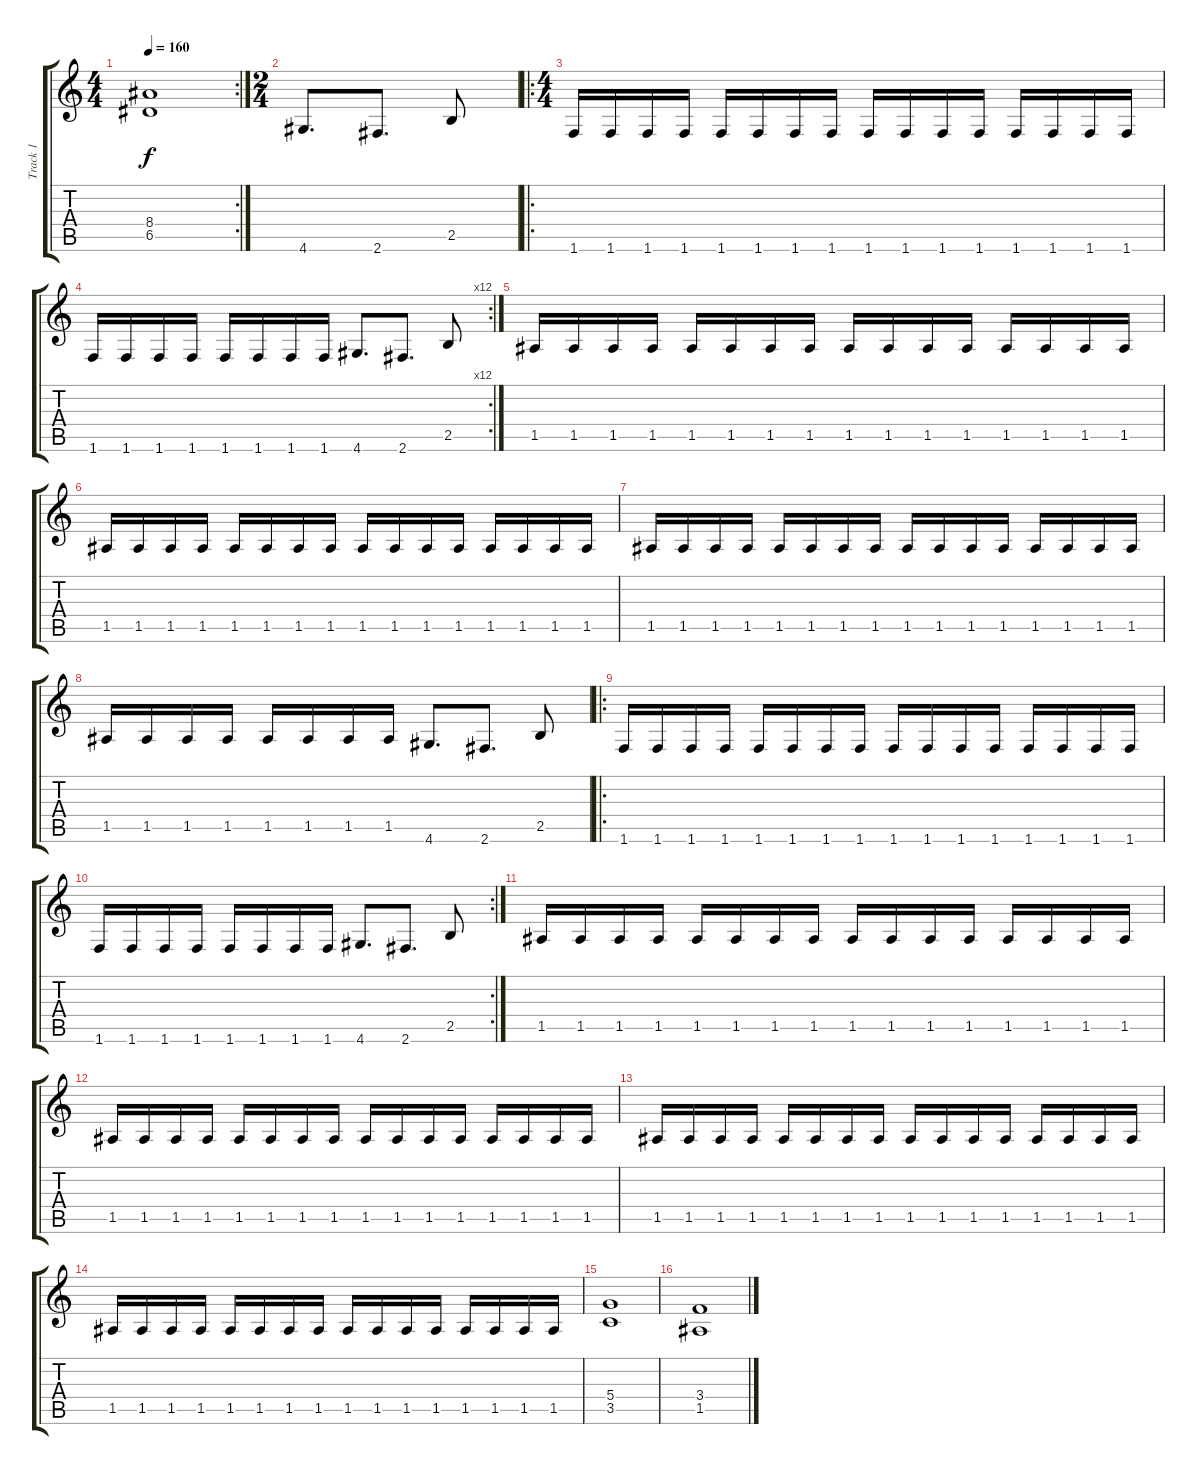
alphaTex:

\track ("Track 1" "Track 1") {instrument distortionguitar}
\staff {score tabs}
\tuning (E4 B3 G3 D3 A2 E2) {hide}
\rc 2
\ts (4 4)
\tempo 160
\clef g2
\ks c
(8.4 6.5).1{dy f} |
\ts (2 4)
4.6.8{d} 2.6.8{d} 2.5.8 |
\ro
\ts (4 4)
1.6.16 1.6.16 1.6.16 1.6.16 1.6.16 1.6.16 1.6.16 1.6.16 1.6.16 1.6.16 1.6.16 1.6.16 1.6.16 1.6.16 1.6.16 1.6.16 |
\rc 12
1.6.16 1.6.16 1.6.16 1.6.16 1.6.16 1.6.16 1.6.16 1.6.16 4.6.8{d} 2.6.8{d} 2.5.8 |
1.5.16 1.5.16 1.5.16 1.5.16 1.5.16 1.5.16 1.5.16 1.5.16 1.5.16 1.5.16 1.5.16 1.5.16 1.5.16 1.5.16 1.5.16 1.5.16 |
1.5.16 1.5.16 1.5.16 1.5.16 1.5.16 1.5.16 1.5.16 1.5.16 1.5.16 1.5.16 1.5.16 1.5.16 1.5.16 1.5.16 1.5.16 1.5.16 |
1.5.16 1.5.16 1.5.16 1.5.16 1.5.16 1.5.16 1.5.16 1.5.16 1.5.16 1.5.16 1.5.16 1.5.16 1.5.16 1.5.16 1.5.16 1.5.16 |
1.5.16 1.5.16 1.5.16 1.5.16 1.5.16 1.5.16 1.5.16 1.5.16 4.6.8{d} 2.6.8{d} 2.5.8 |
\ro
1.6.16 1.6.16 1.6.16 1.6.16 1.6.16 1.6.16 1.6.16 1.6.16 1.6.16 1.6.16 1.6.16 1.6.16 1.6.16 1.6.16 1.6.16 1.6.16 |
\rc 2
1.6.16 1.6.16 1.6.16 1.6.16 1.6.16 1.6.16 1.6.16 1.6.16 4.6.8{d} 2.6.8{d} 2.5.8 |
1.5.16 1.5.16 1.5.16 1.5.16 1.5.16 1.5.16 1.5.16 1.5.16 1.5.16 1.5.16 1.5.16 1.5.16 1.5.16 1.5.16 1.5.16 1.5.16 |
1.5.16 1.5.16 1.5.16 1.5.16 1.5.16 1.5.16 1.5.16 1.5.16 1.5.16 1.5.16 1.5.16 1.5.16 1.5.16 1.5.16 1.5.16 1.5.16 |
1.5.16 1.5.16 1.5.16 1.5.16 1.5.16 1.5.16 1.5.16 1.5.16 1.5.16 1.5.16 1.5.16 1.5.16 1.5.16 1.5.16 1.5.16 1.5.16 |
1.5.16 1.5.16 1.5.16 1.5.16 1.5.16 1.5.16 1.5.16 1.5.16 1.5.16 1.5.16 1.5.16 1.5.16 1.5.16 1.5.16 1.5.16 1.5.16 |
(5.4 3.5).1 |
(3.4 1.5).1
